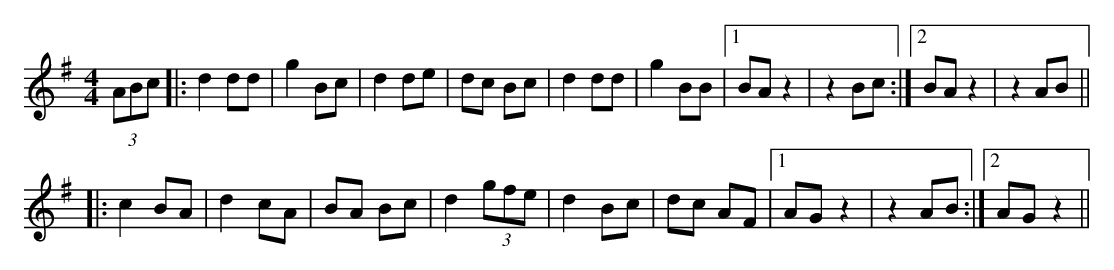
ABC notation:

X:1
M:4/4
K:G
(3ABc|:d2 dd|g2 Bc|d2 de|dc Bc|d2 dd|g2 BB|1 BA z2|z2 Bc:|2 BA z2|z2 AB||
|:c2 BA|d2 cA|BA Bc|d2 (3gfe|d2 Bc|dc AF|1 AG z2|z2 AB:|2 AG z2||
